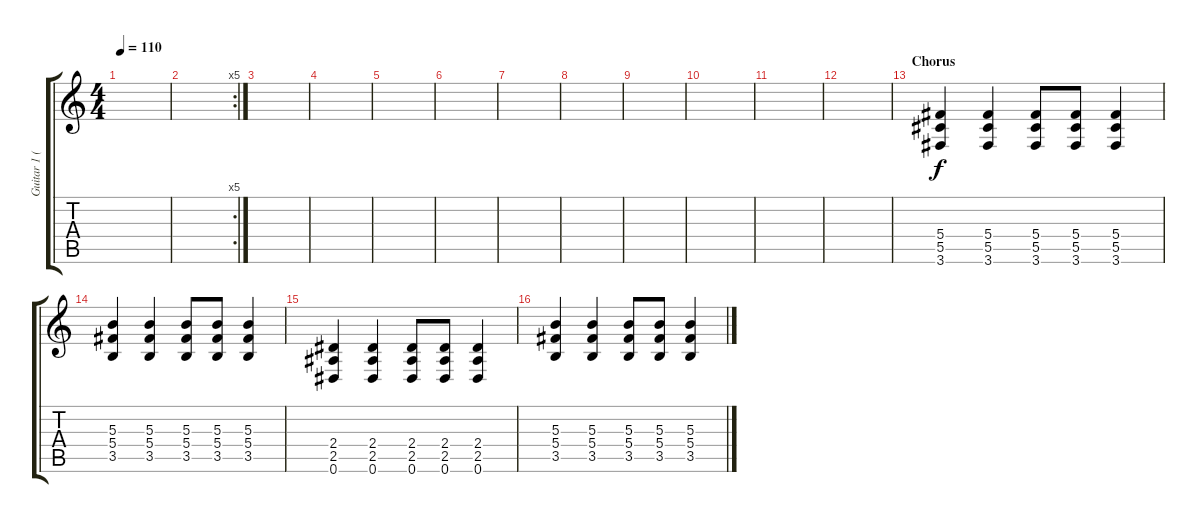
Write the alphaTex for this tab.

\track ("Guitar 1 (distortion)" "Guitar 1 (") {instrument distortionguitar}
\staff {score tabs}
\tuning (Eb4 Bb3 Gb3 Db3 Ab2 Eb2) {hide}
\ts (4 4)
\tempo 110
\clef g2
\ks c
|
\rc 5
|
|
|
|
|
|
|
|
|
|
|
\section ("" "Chorus")
(5.4 5.5 3.6).4 (5.4 5.5 3.6).4 (5.4 5.5 3.6).8 (5.4 5.5 3.6).8 (5.4 5.5 3.6).4 |
(5.3 5.4 3.5).4 (5.3 5.4 3.5).4 (5.3 5.4 3.5).8 (5.3 5.4 3.5).8 (5.3 5.4 3.5).4 |
(2.4 2.5 0.6).4 (2.4 2.5 0.6).4 (2.4 2.5 0.6).8 (2.4 2.5 0.6).8 (2.4 2.5 0.6).4 |
(5.3 5.4 3.5).4 (5.3 5.4 3.5).4 (5.3 5.4 3.5).8 (5.3 5.4 3.5).8 (5.3 5.4 3.5).4
